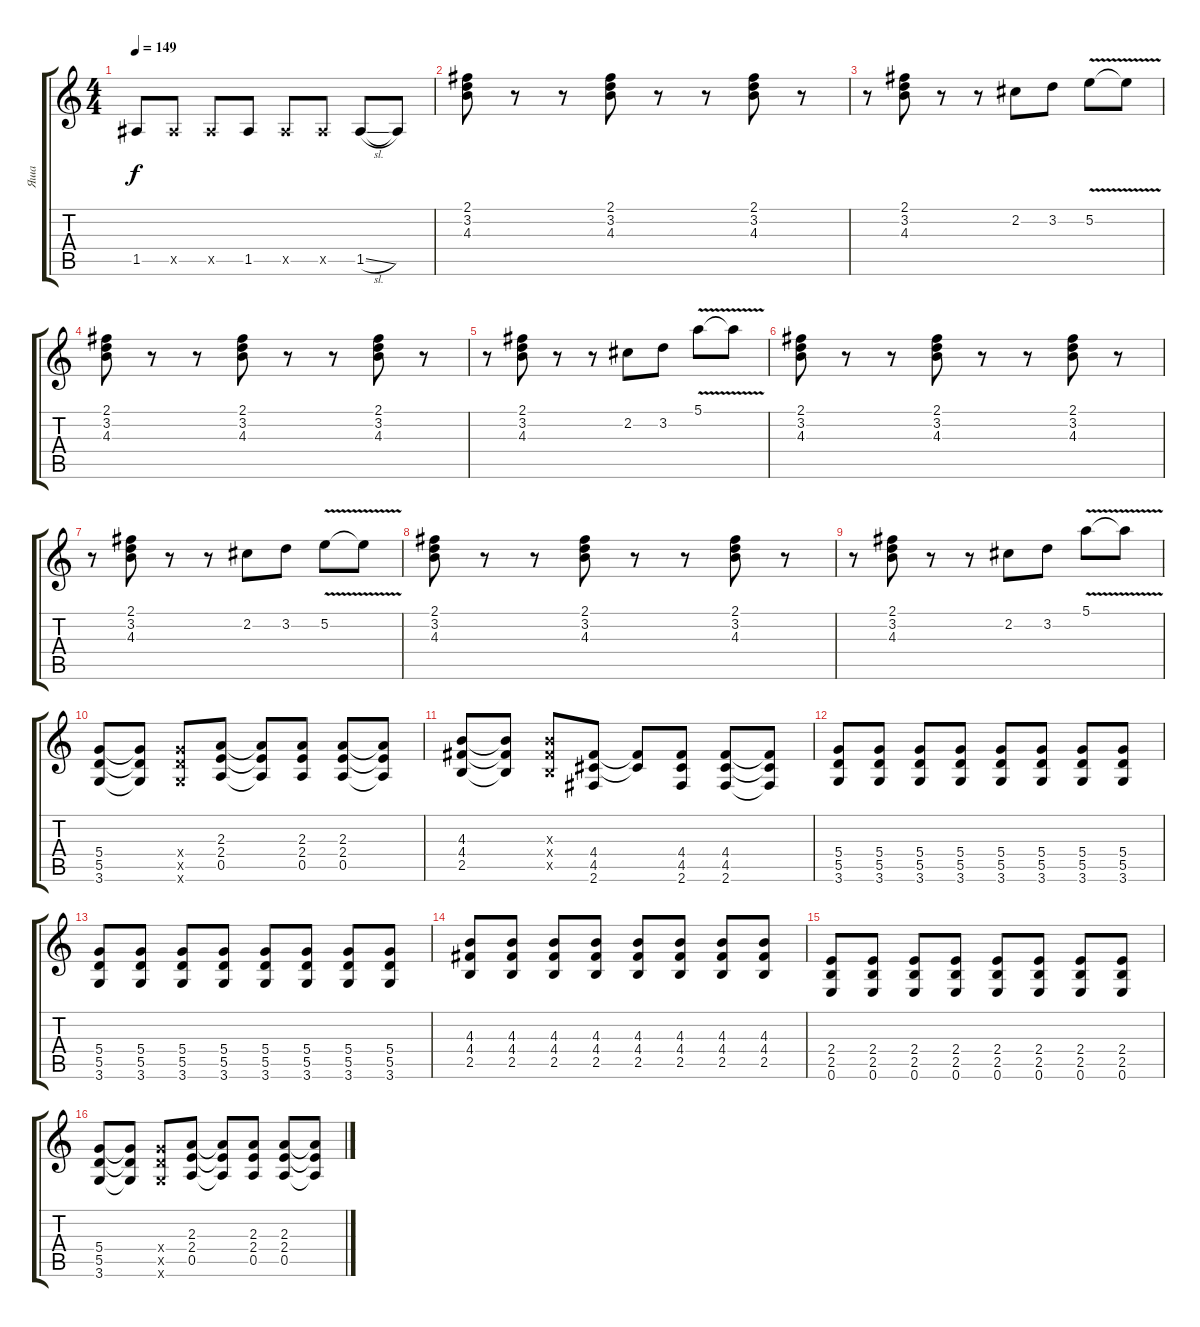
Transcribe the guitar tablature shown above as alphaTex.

\track ("Яша" "Яша") {instrument overdrivenguitar}
\staff {score tabs}
\tuning (E4 B3 G3 D3 A2 E2) {hide}
\ts (4 4)
\tempo 149
\clef g2
\ks c
1.5.8{dy f} 1.5{x}.8 1.5{x}.8 1.5.8 1.5{x}.8 1.5{x}.8 1.5{sl}.8 1.5{t}.8 |
(2.1 3.2 4.3).8 r.8 r.8 (2.1 3.2 4.3).8 r.8 r.8 (2.1 3.2 4.3).8 r.8 |
r.8 (2.1 3.2 4.3).8 r.8 r.8 2.2.8 3.2.8 5.2{v}.8 5.2{t}.8 |
(2.1 3.2 4.3).8 r.8 r.8 (2.1 3.2 4.3).8 r.8 r.8 (2.1 3.2 4.3).8 r.8 |
r.8 (2.1 3.2 4.3).8 r.8 r.8 2.2.8 3.2.8 5.1{v}.8 5.1{t}.8 |
(2.1 3.2 4.3).8 r.8 r.8 (2.1 3.2 4.3).8 r.8 r.8 (2.1 3.2 4.3).8 r.8 |
r.8 (2.1 3.2 4.3).8 r.8 r.8 2.2.8 3.2.8 5.2{v}.8 5.2{t}.8 |
(2.1 3.2 4.3).8 r.8 r.8 (2.1 3.2 4.3).8 r.8 r.8 (2.1 3.2 4.3).8 r.8 |
r.8 (2.1 3.2 4.3).8 r.8 r.8 2.2.8 3.2.8 5.1{v}.8 5.1{t}.8 |
(5.4 5.5 3.6).8 (5.4{t} 5.5{t} 3.6{t}).8 (5.4{x} 5.5{x} 3.6{x}).8 (2.3 2.4 0.5).8 (2.3{t} 2.4{t} 0.5{t}).8 (2.3 2.4 0.5).8 (2.3 2.4 0.5).8 (2.3{t} 2.4{t} 0.5{t}).8 |
(4.3 4.4 2.5).8 (4.3{t} 4.4{t} 2.5{t}).8 (4.3{x} 4.4{x} 2.5{x}).8 (4.4 4.5 2.6).8 (4.4{t} 4.5{t}).8 (4.4 4.5 2.6).8 (4.4 4.5 2.6).8 (4.4{t} 4.5{t} 2.6{t}).8 |
(5.4 5.5 3.6).8 (5.4 5.5 3.6).8 (5.4 5.5 3.6).8 (5.4 5.5 3.6).8 (5.4 5.5 3.6).8 (5.4 5.5 3.6).8 (5.4 5.5 3.6).8 (5.4 5.5 3.6).8 |
(5.4 5.5 3.6).8 (5.4 5.5 3.6).8 (5.4 5.5 3.6).8 (5.4 5.5 3.6).8 (5.4 5.5 3.6).8 (5.4 5.5 3.6).8 (5.4 5.5 3.6).8 (5.4 5.5 3.6).8 |
(4.3 4.4 2.5).8 (4.3 4.4 2.5).8 (4.3 4.4 2.5).8 (4.3 4.4 2.5).8 (4.3 4.4 2.5).8 (4.3 4.4 2.5).8 (4.3 4.4 2.5).8 (4.3 4.4 2.5).8 |
(2.4 2.5 0.6).8 (2.4 2.5 0.6).8 (2.4 2.5 0.6).8 (2.4 2.5 0.6).8 (2.4 2.5 0.6).8 (2.4 2.5 0.6).8 (2.4 2.5 0.6).8 (2.4 2.5 0.6).8 |
(5.4 5.5 3.6).8 (5.4{t} 5.5{t} 3.6{t}).8 (5.4{x} 5.5{x} 3.6{x}).8 (2.3 2.4 0.5).8 (2.3{t} 2.4{t} 0.5{t}).8 (2.3 2.4 0.5).8 (2.3 2.4 0.5).8 (2.3{t} 2.4{t} 0.5{t}).8
